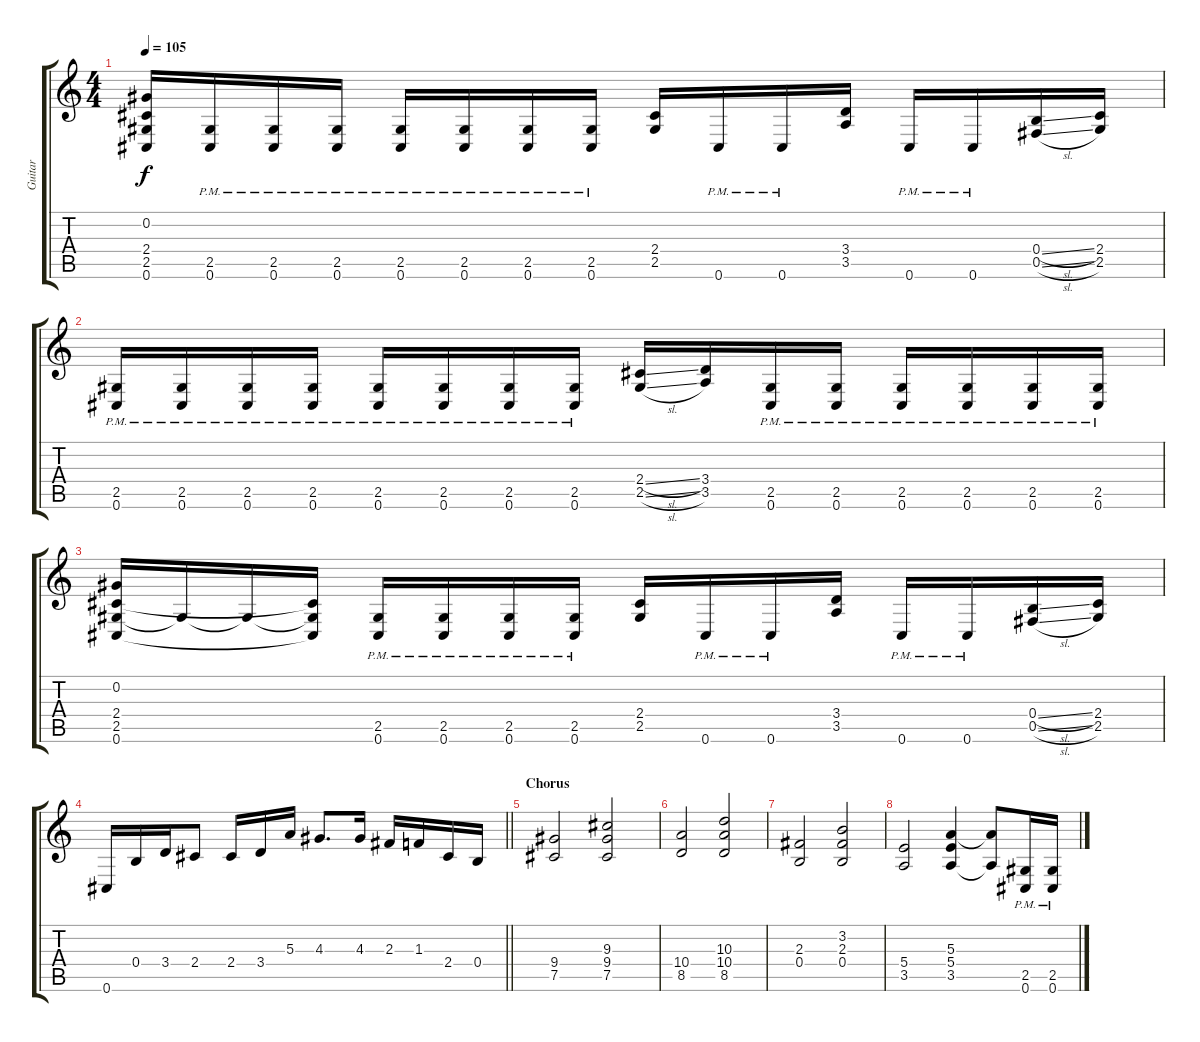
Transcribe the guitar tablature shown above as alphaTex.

\track ("Guitar" "Guitar") {instrument distortionguitar}
\staff {score tabs}
\tuning (Db4 Ab3 E3 B2 Gb2 Db2) {hide}
\ts (4 4)
\tempo 105
\clef g2
\ks c
(0.2 2.4 2.5 0.6).16{dy f} (2.5{pm} 0.6{pm}).16 (2.5{pm} 0.6{pm}).16 (2.5{pm} 0.6{pm}).16 (2.5{pm} 0.6{pm}).16 (2.5{pm} 0.6{pm}).16 (2.5{pm} 0.6{pm}).16 (2.5{pm} 0.6{pm}).16 (2.4 2.5).16 0.6{pm}.16 0.6{pm}.16 (3.4 3.5).16 0.6{pm}.16 0.6{pm}.16 (0.4{sl} 0.5{sl}).16 (2.4 2.5).16 |
(2.5{pm} 0.6{pm}).16 (2.5{pm} 0.6{pm}).16 (2.5{pm} 0.6{pm}).16 (2.5{pm} 0.6{pm}).16 (2.5{pm} 0.6{pm}).16 (2.5{pm} 0.6{pm}).16 (2.5{pm} 0.6{pm}).16 (2.5{pm} 0.6{pm}).16 (2.4{sl} 2.5{sl}).16 (3.4 3.5).16 (2.5{pm} 0.6{pm}).16 (2.5{pm} 0.6{pm}).16 (2.5{pm} 0.6{pm}).16 (2.5{pm} 0.6{pm}).16 (2.5{pm} 0.6{pm}).16 (2.5{pm} 0.6{pm}).16 |
(0.2 2.4 2.5 0.6).16 2.5{t}.16 2.5{t}.16 (2.4{t} 2.5{t} 0.6{t}).16 (2.5{pm} 0.6{pm}).16 (2.5{pm} 0.6{pm}).16 (2.5{pm} 0.6{pm}).16 (2.5{pm} 0.6{pm}).16 (2.4 2.5).16 0.6{pm}.16 0.6{pm}.16 (3.4 3.5).16 0.6{pm}.16 0.6{pm}.16 (0.4{sl} 0.5{sl}).16 (2.4 2.5).16 |
\barLineRight lightlight
0.6.16 0.4.16 3.4.16 2.4.8 2.4.16 3.4.16 5.3.16 4.3.8{d} 4.3.16 2.3.16 1.3.16 2.4.16 0.4.16 |
\section ("" "Chorus")
(9.4 7.5).2 (9.3 9.4 7.5).2 |
(10.4 8.5).2 (10.3 10.4 8.5).2 |
(2.3 0.4).2 (3.2 2.3 0.4).2 |
(5.4 3.5).2 (5.3 5.4 3.5).4 (5.3{t} 3.5{t}).8 (2.5{pm} 0.6{pm}).16 (2.5{pm} 0.6{pm}).16
